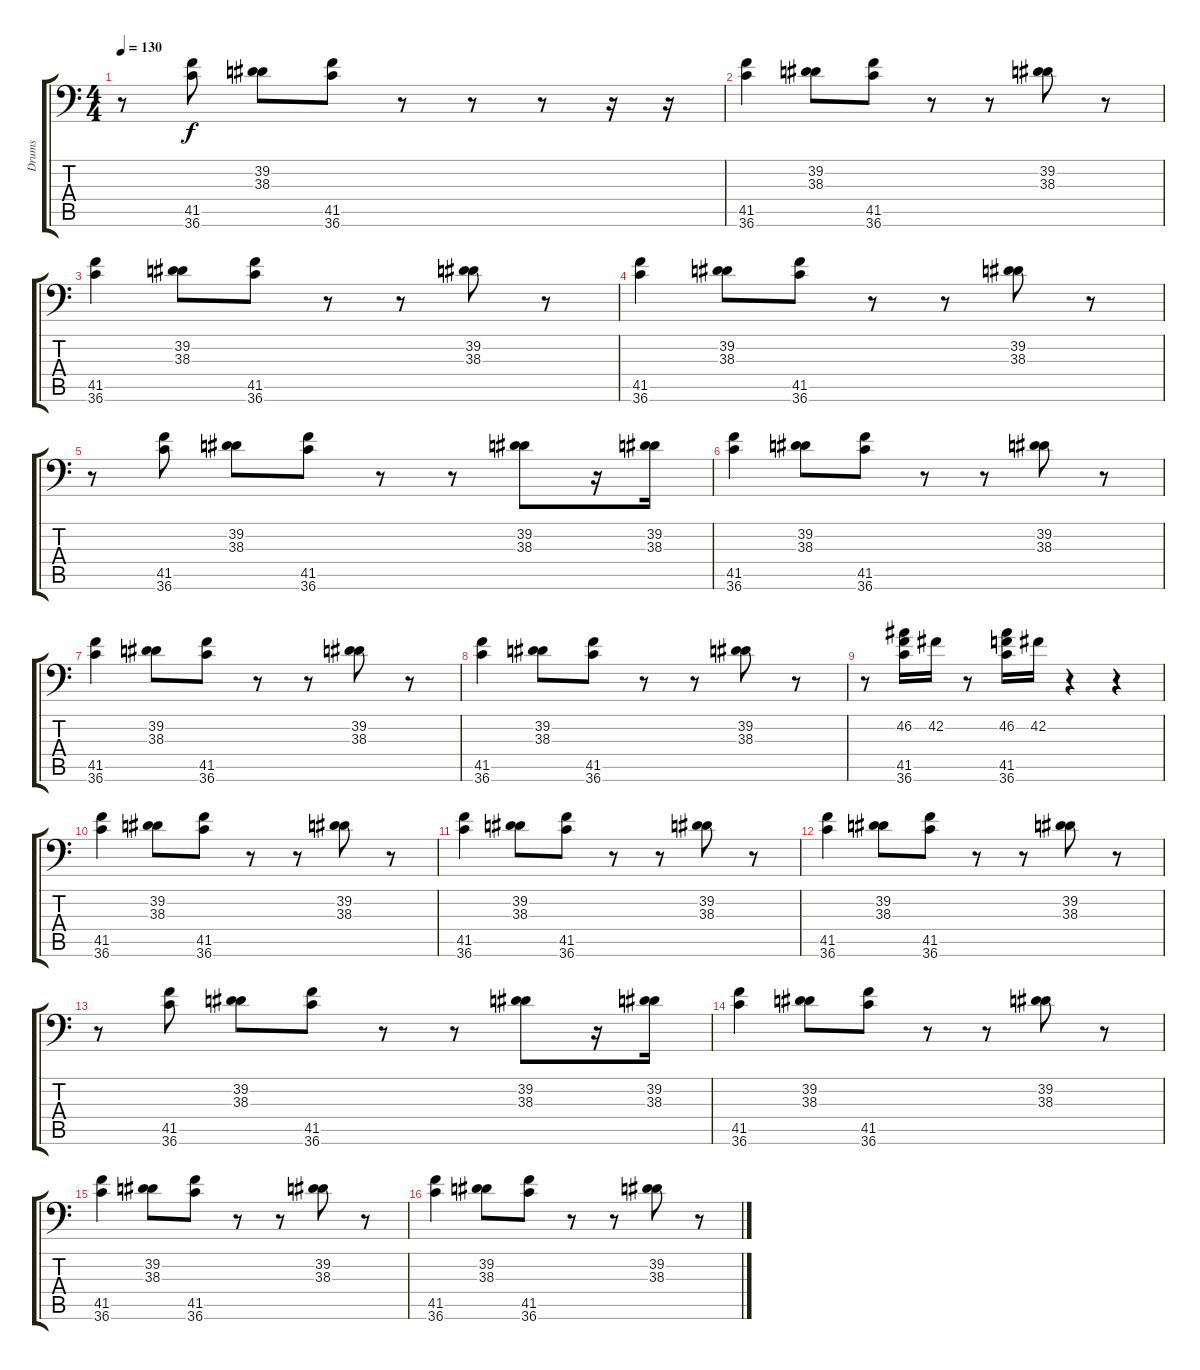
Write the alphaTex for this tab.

\track ("Drums" "Drums") {instrument acousticgrandpiano}
\staff {score tabs}
\tuning (C-1 C-1 C-1 C-1 C-1 C-1) {hide}
\ts (4 4)
\tempo 130
\clef f4
\ks c
r.8{dy f} (41.5 36.6).8 (39.2 38.3).8 (41.5 36.6).8 r.8 r.8 r.8 r.16 r.16 |
(41.5 36.6).4 (39.2 38.3).8 (41.5 36.6).8 r.8 r.8 (39.2 38.3).8 r.8 |
(41.5 36.6).4 (39.2 38.3).8 (41.5 36.6).8 r.8 r.8 (39.2 38.3).8 r.8 |
(41.5 36.6).4 (39.2 38.3).8 (41.5 36.6).8 r.8 r.8 (39.2 38.3).8 r.8 |
r.8 (41.5 36.6).8 (39.2 38.3).8 (41.5 36.6).8 r.8 r.8 (39.2 38.3).8 r.16 (39.2 38.3).16 |
(41.5 36.6).4 (39.2 38.3).8 (41.5 36.6).8 r.8 r.8 (39.2 38.3).8 r.8 |
(41.5 36.6).4 (39.2 38.3).8 (41.5 36.6).8 r.8 r.8 (39.2 38.3).8 r.8 |
(41.5 36.6).4 (39.2 38.3).8 (41.5 36.6).8 r.8 r.8 (39.2 38.3).8 r.8 |
r.8 (46.2 41.5 36.6).16 42.2.16 r.8 (46.2 41.5 36.6).16 42.2.16 r.4 r.4 |
(41.5 36.6).4 (39.2 38.3).8 (41.5 36.6).8 r.8 r.8 (39.2 38.3).8 r.8 |
(41.5 36.6).4 (39.2 38.3).8 (41.5 36.6).8 r.8 r.8 (39.2 38.3).8 r.8 |
(41.5 36.6).4 (39.2 38.3).8 (41.5 36.6).8 r.8 r.8 (39.2 38.3).8 r.8 |
r.8 (41.5 36.6).8 (39.2 38.3).8 (41.5 36.6).8 r.8 r.8 (39.2 38.3).8 r.16 (39.2 38.3).16 |
(41.5 36.6).4 (39.2 38.3).8 (41.5 36.6).8 r.8 r.8 (39.2 38.3).8 r.8 |
(41.5 36.6).4 (39.2 38.3).8 (41.5 36.6).8 r.8 r.8 (39.2 38.3).8 r.8 |
(41.5 36.6).4 (39.2 38.3).8 (41.5 36.6).8 r.8 r.8 (39.2 38.3).8 r.8
